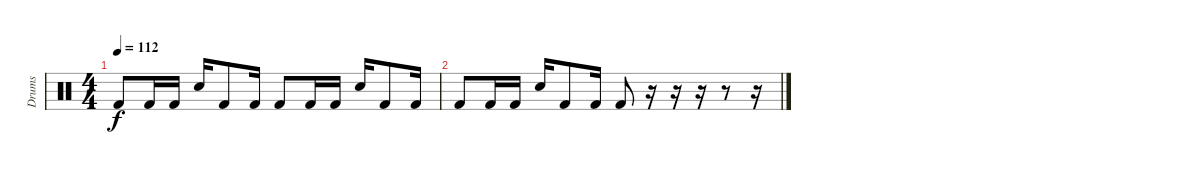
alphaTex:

\track ("Drums" "Drums") {instrument percussion}
\staff {score}
\articulation defaults
\ts (4 4)
\tempo 112
\clef neutral
\ks c "Kick (hit) 2".8{dy f} "Kick (hit) 2".16 "Kick (hit) 2".16 "Electric Snare (hit)".16 "Kick (hit) 2".8 "Kick (hit) 2".16 "Kick (hit) 2".8 "Kick (hit) 2".16 "Kick (hit) 2".16 "Electric Snare (hit)".16 "Kick (hit) 2".8 "Kick (hit) 2".16
|
"Kick (hit) 2".8 "Kick (hit) 2".16 "Kick (hit) 2".16 "Electric Snare (hit)".16 "Kick (hit) 2".8 "Kick (hit) 2".16 "Kick (hit) 2".8 r.16 r.16 r.16 r.8 r.16
